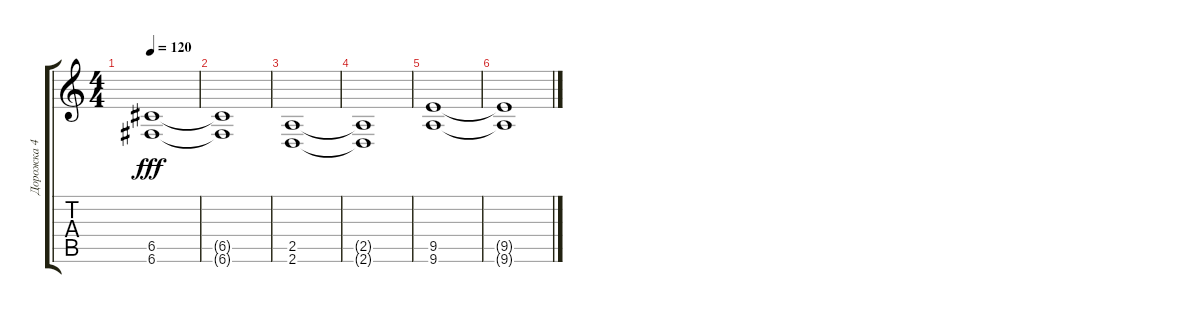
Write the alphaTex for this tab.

\track ("Дорожка 4" "Дорожка 4") {instrument distortionguitar}
\staff {score tabs}
\tuning (E4 B3 G3 D3 G2 C2) {hide}
\ts (4 4)
\tempo 120
\clef g2
\ks c
(6.5 6.6).1{dy fff} |
(6.5{t} 6.6{t}).1 |
(2.5 2.6).1 |
(2.5{t} 2.6{t}).1 |
(9.5 9.6).1 |
(9.5{t} 9.6{t}).1
